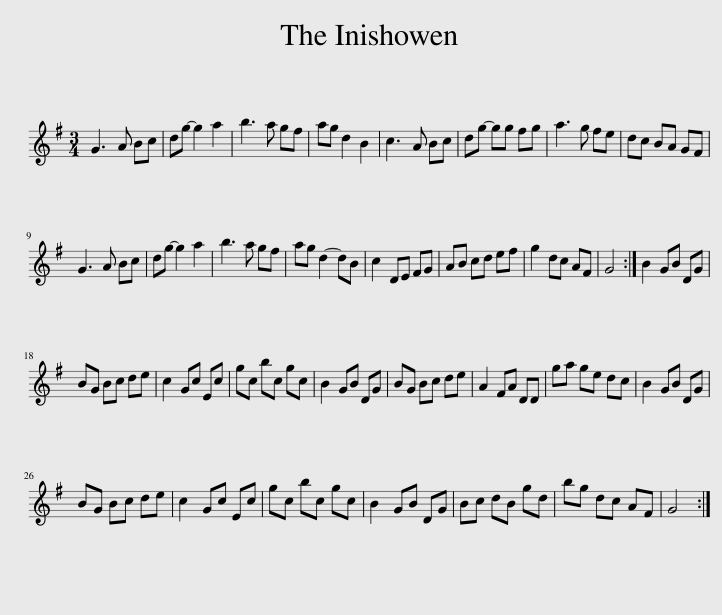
X:1
L:1/8
M:3/4
I:linebreak $
K:G
V:1 treble
V:1
 G3 A Bc | dg- g2 a2 | b3 a gf | ag d2 B2 | c3 A Bc | %5
 dg- gg fg | a3 g fe | dc BA GF |$ G3 A Bc | dg- g2 a2 | %10
 b3 a gf | ag d2- dB | c2 DE FG | AB cd ef | g2 dc AF | %15
 G4 :| B2 GB DG |$ BG Bc de | c2 Gc Ec | gc bc gc | %20
 B2 GB DG | BG Bc de | A2 FA DD | ga ge dc | B2 GB DG |$ %25
 BG Bc de | c2 Gc Ec | gc bc gc | B2 GB DG | Bc dB gd | %30
 bg dc AF | G4 :| %32
